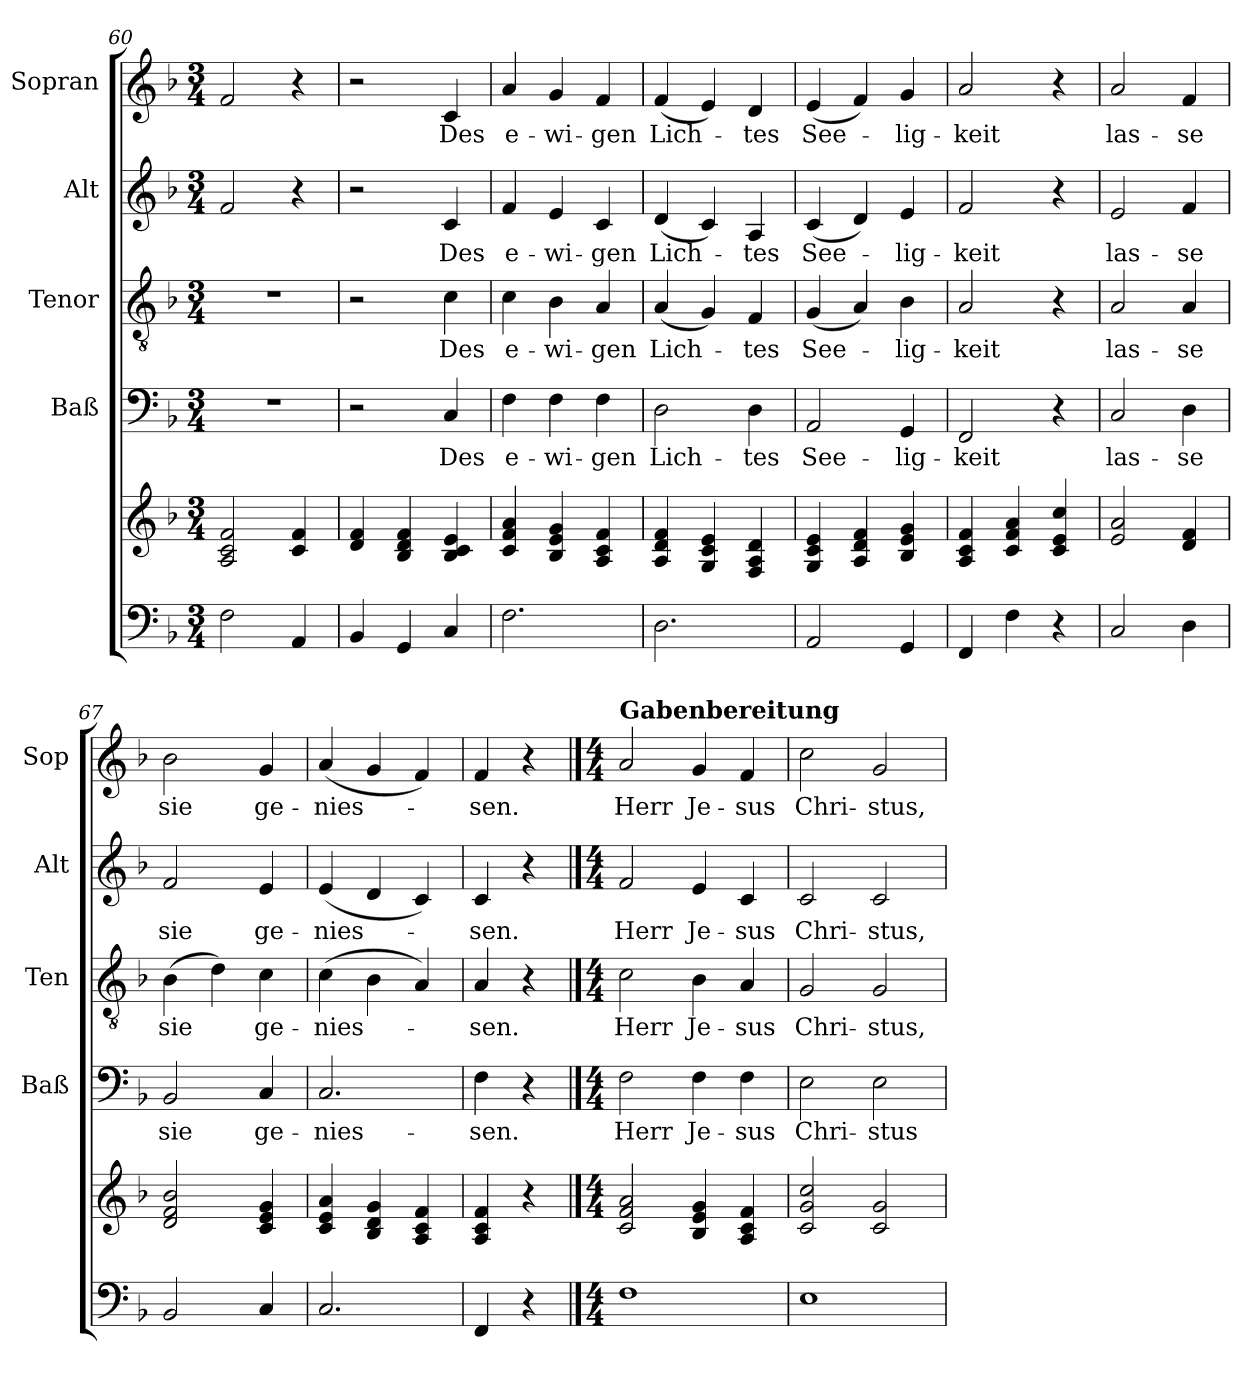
**kern	**kern	**kern	**text	**kern	**text	**kern	**text	**kern	**text
*part5	*part5	*part4	*part4	*part3	*part3	*part2	*part2	*part1	*part1
*staff6	*staff5	*staff4	*staff4	*staff3	*staff3	*staff2	*staff2	*staff1	*staff1
*	*	*I"Baß	*	*I"Tenor	*	*I"Alt	*	*I"Sopran	*
*	*	*I'Baß	*	*I'Ten	*	*I'Alt	*	*I'Sop	*
*clefF4	*clefG2	*clefF4	*	*clefGv2	*	*clefG2	*	*clefG2	*
*k[b-]	*k[b-]	*k[b-]	*	*k[b-]	*	*k[b-]	*	*k[b-]	*
*F:	*F:	*F:	*	*F:	*	*F:	*	*F:	*
*M3/4	*M3/4	*M3/4	*	*M3/4	*	*M3/4	*	*M3/4	*
=60	=60	=60	=60	=60	=60	=60	=60	=60	=60
2F\	2A/ 2c/ 2f/	2.r	.	2.r	.	2f/	.	2f/	.
4AA/	4c/ 4f/	.	.	.	.	4r	.	4r	.
!!LO:LB:g=z
=61	=61	=61	=61	=61	=61	=61	=61	=61	=61
4BB-/	4d/ 4f/	2r	.	2r	.	2r	.	2r	.
4GG/	4B-/ 4d/ 4f/	.	.	.	.	.	.	.	.
!	!	!	!LO:LY:b	!	!LO:LY:b	!	!LO:LY:b	!	!LO:LY:b
4C/	4B-/ 4c/ 4e/	4C/	Des	4c\	Des	4c/	Des	4c/	Des
=62	=62	=62	=62	=62	=62	=62	=62	=62	=62
!	!	!	!LO:LY:b	!	!LO:LY:b	!	!LO:LY:b	!	!LO:LY:b
2.F\	4c/ 4f/ 4a/	4F\	e-	4c\	e-	4f/	e-	4a/	e-
!	!	!	!LO:LY:b	!	!LO:LY:b	!	!LO:LY:b	!	!LO:LY:b
.	4B-/ 4e/ 4g/	4F\	-wi-	4B-\	-wi-	4e/	-wi-	4g/	-wi-
!	!	!	!LO:LY:b	!	!LO:LY:b	!	!LO:LY:b	!	!LO:LY:b
.	4A/ 4c/ 4f/	4F\	-gen	4A/	-gen	4c/	-gen	4f/	-gen
=63	=63	=63	=63	=63	=63	=63	=63	=63	=63
!	!	!	!LO:LY:b	!	!LO:LY:b	!	!LO:LY:b	!	!LO:LY:b
2.D\	4A/ 4d/ 4f/	2D\	Lich-	(<4A/	Lich-	(<4d/	Lich-	(<4f/	Lich-
.	4G/ 4c/ 4e/	.	.	4G/)	.	4c/)	.	4e/)	.
!	!	!	!LO:LY:b	!	!LO:LY:b	!	!LO:LY:b	!	!LO:LY:b
.	4F/ 4A/ 4d/	4D\	-tes	4F/	-tes	4A/	-tes	4d/	-tes
=64	=64	=64	=64	=64	=64	=64	=64	=64	=64
!	!	!	!LO:LY:b	!	!LO:LY:b	!	!LO:LY:b	!	!LO:LY:b
2AA/	4G/ 4c/ 4e/	2AA/	See-	(<4G/	See-	(<4c/	See-	(<4e/	See-
.	4A/ 4d/ 4f/	.	.	4A/)	.	4d/)	.	4f/)	.
!	!	!	!LO:LY:b	!	!LO:LY:b	!	!LO:LY:b	!	!LO:LY:b
4GG/	4B-/ 4e/ 4g/	4GG/	-lig-	4B-\	-lig-	4e/	-lig-	4g/	-lig-
=65	=65	=65	=65	=65	=65	=65	=65	=65	=65
!	!	!	!LO:LY:b	!	!LO:LY:b	!	!LO:LY:b	!	!LO:LY:b
4FF/	4A/ 4c/ 4f/	2FF/	-keit	2A/	-keit	2f/	-keit	2a/	-keit
4F\	4c/ 4f/ 4a/	.	.	.	.	.	.	.	.
4r	4c/ 4e/ 4cc/	4r	.	4r	.	4r	.	4r	.
=66	=66	=66	=66	=66	=66	=66	=66	=66	=66
!	!	!	!LO:LY:b	!	!LO:LY:b	!	!LO:LY:b	!	!LO:LY:b
2C/	2e/ 2a/	2C/	las-	2A/	las-	2e/	las-	2a/	las-
!	!	!	!LO:LY:b	!	!LO:LY:b	!	!LO:LY:b	!	!LO:LY:b
4D\	4d/ 4f/	4D\	-se	4A/	-se	4f/	-se	4f/	-se
=67	=67	=67	=67	=67	=67	=67	=67	=67	=67
!	!	!	!LO:LY:b	!	!LO:LY:b	!	!LO:LY:b	!	!LO:LY:b
2BB-/	2d/ 2f/ 2b-/	2BB-/	sie	(>4B-\	sie	2f/	sie	2b-\	sie
.	.	.	.	4d\)	.	.	.	.	.
!	!	!	!LO:LY:b	!	!LO:LY:b	!	!LO:LY:b	!	!LO:LY:b
4C/	4c/ 4e/ 4g/	4C/	ge-	4c\	ge-	4e/	ge-	4g/	ge-
=68	=68	=68	=68	=68	=68	=68	=68	=68	=68
!	!	!	!LO:LY:b	!	!LO:LY:b	!	!LO:LY:b	!	!LO:LY:b
2.C/	4c/ 4e/ 4a/	2.C/	-nies-	(>4c\	-nies-	(<4e/	-nies-	(<4a/	-nies-
.	4B-/ 4d/ 4g/	.	.	4B-\	.	4d/	.	4g/	.
.	4A/ 4c/ 4f/	.	.	4A/)	.	4c/)	.	4f/)	.
=69	=69	=69	=69	=69	=69	=69	=69	=69	=69
!	!	!	!LO:LY:b	!	!LO:LY:b	!	!LO:LY:b	!	!LO:LY:b
4FF/	4A/ 4c/ 4f/	4F\	-sen.	4A/	-sen.	4c/	-sen.	4f/	-sen.
4r	4r	4r	.	4r	.	4r	.	4r	.
!!LO:PB:g=z
==70	==70	==70	==70	==70	==70	==70	==70	==70	==70
*M4/4	*M4/4	*M4/4	*	*M4/4	*	*M4/4	*	*M4/4	*
!	!	!	!	!	!	!	!	!LO:TX:a:B:t=Gabenbereitung	!
!	!	!	!LO:LY:b	!	!LO:LY:b	!	!LO:LY:b	!	!LO:LY:b
1F	2c/ 2f/ 2a/	2F\	Herr	2c\	Herr	2f/	Herr	2a/	Herr
!	!	!	!LO:LY:b	!	!LO:LY:b	!	!LO:LY:b	!	!LO:LY:b
.	4B-/ 4e/ 4g/	4F\	Je-	4B-\	Je-	4e/	Je-	4g/	Je-
!	!	!	!LO:LY:b	!	!LO:LY:b	!	!LO:LY:b	!	!LO:LY:b
.	4A/ 4c/ 4f/	4F\	-sus	4A/	-sus	4c/	-sus	4f/	-sus
=71	=71	=71	=71	=71	=71	=71	=71	=71	=71
!	!	!	!LO:LY:b	!	!LO:LY:b	!	!LO:LY:b	!	!LO:LY:b
1E	2c/ 2g/ 2cc/	2E\	Chri-	2G/	Chri-	2c/	Chri-	2cc\	Chri-
!	!	!	!LO:LY:b	!	!LO:LY:b	!	!LO:LY:b	!	!LO:LY:b
.	2c/ 2g/	2E\	-stus	2G/	-stus,	2c/	-stus,	2g/	-stus,
=	=	=	=	=	=	=	=	=	=
*-	*-	*-	*-	*-	*-	*-	*-	*-	*-
